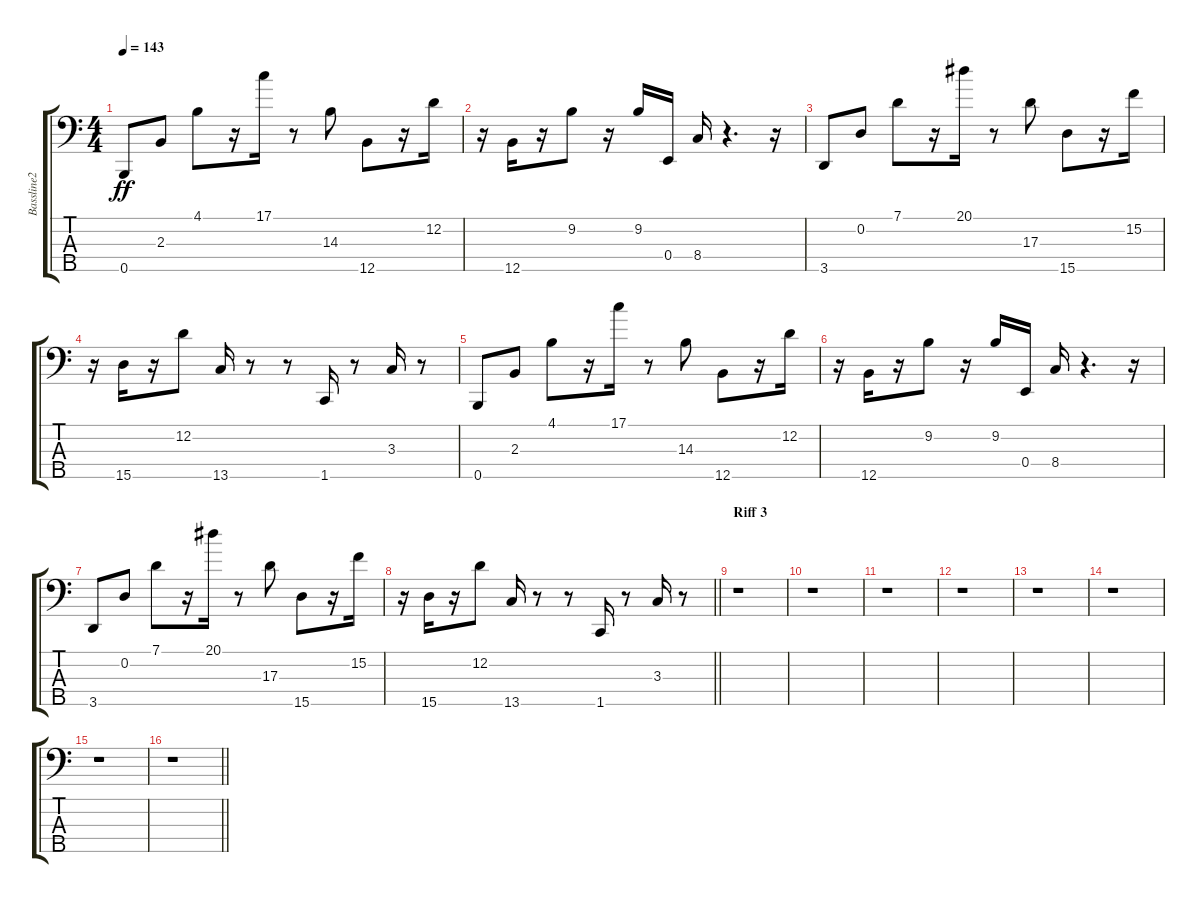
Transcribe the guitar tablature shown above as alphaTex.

\track ("Bassline2" "Bassline2") {instrument electricbassfinger}
\staff {score tabs}
\tuning (G2 D2 A1 E1 B0) {hide}
\ts (4 4)
\tempo 143
\clef f4
\ks c
0.5.8{dy ff} 2.3.8 4.1.8 r.16 17.1.16 r.8 14.3.8 12.5.8 r.16 12.2.16 |
r.16 12.5.16 r.16 9.2.8 r.16 9.2.16 0.4.16 8.4.16 r.4{d} r.16 |
3.5.8 0.2.8 7.1.8 r.16 20.1.16 r.8 17.3.8 15.5.8 r.16 15.2.16 |
r.16 15.5.16 r.16 12.2.8 13.5.16 r.8 r.8 1.5.16 r.8 3.3.16 r.8 |
0.5.8 2.3.8 4.1.8 r.16 17.1.16 r.8 14.3.8 12.5.8 r.16 12.2.16 |
r.16 12.5.16 r.16 9.2.8 r.16 9.2.16 0.4.16 8.4.16 r.4{d} r.16 |
3.5.8 0.2.8 7.1.8 r.16 20.1.16 r.8 17.3.8 15.5.8 r.16 15.2.16 |
\barLineRight lightlight
r.16 15.5.16 r.16 12.2.8 13.5.16 r.8 r.8 1.5.16 r.8 3.3.16 r.8 |
\section ("" "Riff 3")
r.1 |
r.1 |
r.1 |
r.1 |
r.1 |
r.1 |
r.1 |
\barLineRight lightlight
r.1
